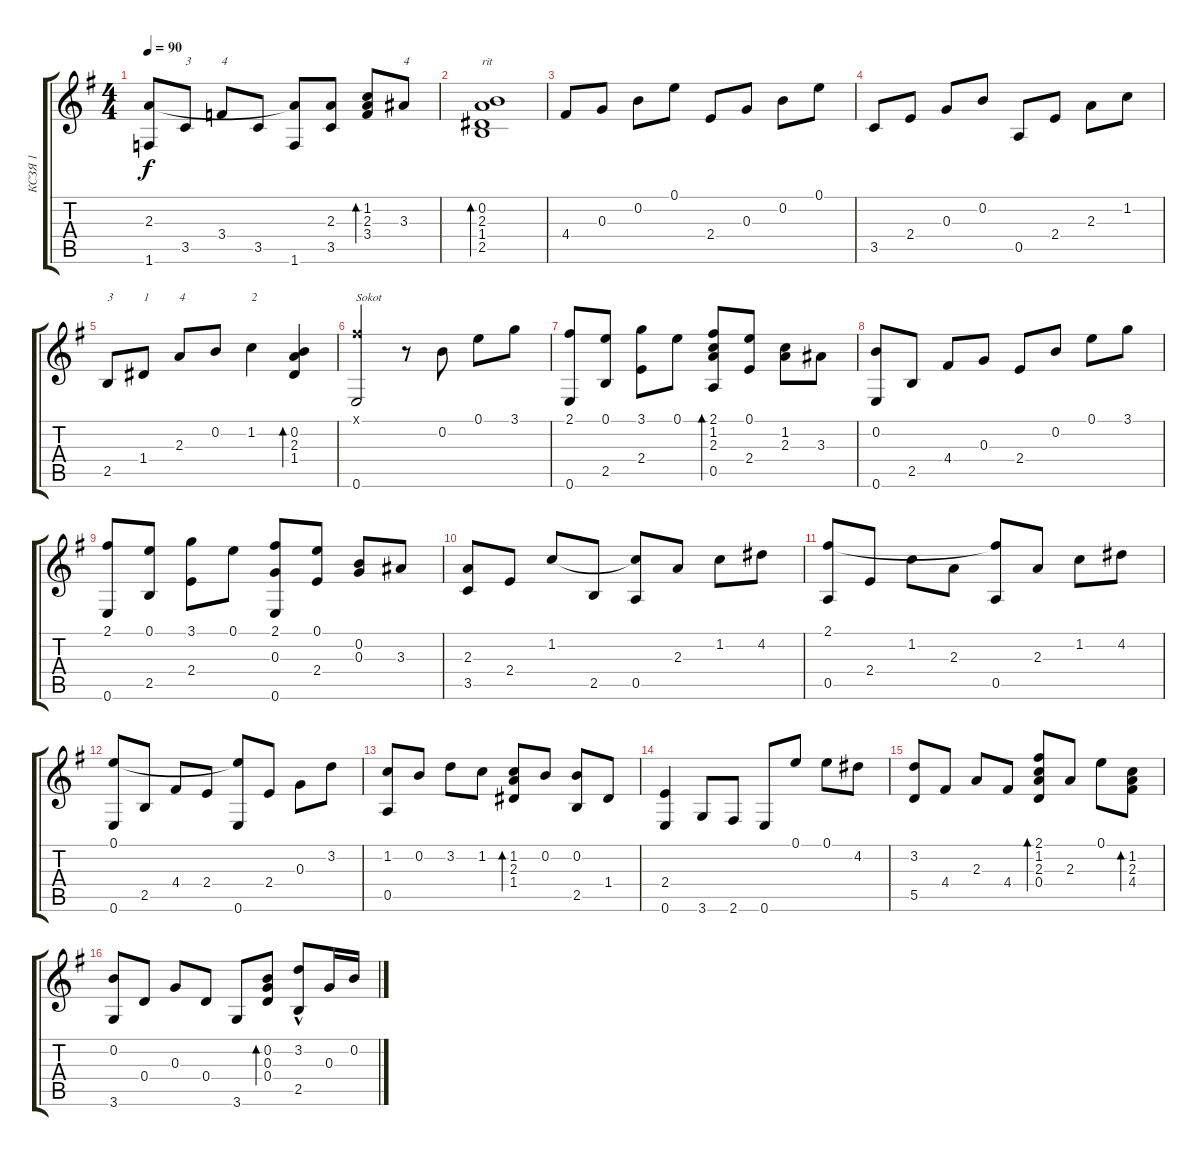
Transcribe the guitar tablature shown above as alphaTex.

\track ("КСЗЯ 1" "КСЗЯ 1") {instrument acousticguitarnylon}
\staff {score tabs}
\tuning (E4 B3 G3 D3 A2 E2) {hide}
\ts (4 4)
\tempo 90
\clef g2
\ks eminor
(2.3 1.6).8{dy f} 3.5.8{txt "3"} 3.4.8{txt "4"} 3.5.8 (2.3{t} 1.6).8 (2.3 3.5).8 (1.2 2.3 3.4).8{bd 240} 3.3.8{txt "4"} |
(0.2 2.3 1.4 2.5).1{bd 240 txt "rit"} |
4.4.8 0.3.8 0.2.8 0.1.8 2.4.8 0.3.8 0.2.8 0.1.8 |
3.5.8 2.4.8 0.3.8 0.2.8 0.5.8 2.4.8 2.3.8 1.2.8 |
2.5.8{txt "3"} 1.4.8{txt "1"} 2.3.8{txt "4"} 0.2.8 1.2.4{txt "2"} (0.2 2.3 1.4).4{bd 240} |
(2.1{x} 0.6).2{txt "Sokot"} r.8 0.2.8 0.1.8 3.1.8 |
(2.1 0.6).8 (0.1 2.5).8 (3.1 2.4).8 0.1.8 (2.1 1.2 2.3 0.5).8{bd 240} (0.1 2.4).8 (1.2 2.3).8 3.3.8 |
(0.2 0.6).8 2.5.8 4.4.8 0.3.8 2.4.8 0.2.8 0.1.8 3.1.8 |
(2.1 0.6).8 (0.1 2.5).8 (3.1 2.4).8 0.1.8 (2.1 0.3 0.6).8 (0.1 2.4).8 (0.2 0.3).8 3.3.8 |
(2.3 3.5).8 2.4.8 1.2.8 2.5.8 (1.2{t} 0.5).8 2.3.8 1.2.8 4.2.8 |
(2.1 0.5).8 2.4.8 1.2.8 2.3.8 (2.1{t} 0.5).8 2.3.8 1.2.8 4.2.8 |
(0.1 0.6).8 2.5.8 4.4.8 2.4.8 (0.1{t} 0.6).8 2.4.8 0.3.8 3.2.8 |
(1.2 0.5).8 0.2.8 3.2.8 1.2.8 (1.2 2.3 1.4).8{bd 240} 0.2.8 (0.2 2.5).8 1.4.8 |
(2.4 0.6).4 3.6.8 2.6.8 0.6.8 0.1.8 0.1.8 4.2.8 |
(3.2 5.5).8 4.4.8 2.3.8 4.4.8 (2.1 1.2 2.3 0.4).8{bd 240} 2.3.8 0.1.8 (1.2 2.3 4.4).8{bd 240} |
(0.2 3.6).8 0.4.8 0.3.8 0.4.8 3.6.8 (0.2 0.3 0.4).8{bd 240} (3.2{hac} 2.5).8 0.3.16 0.2.16
